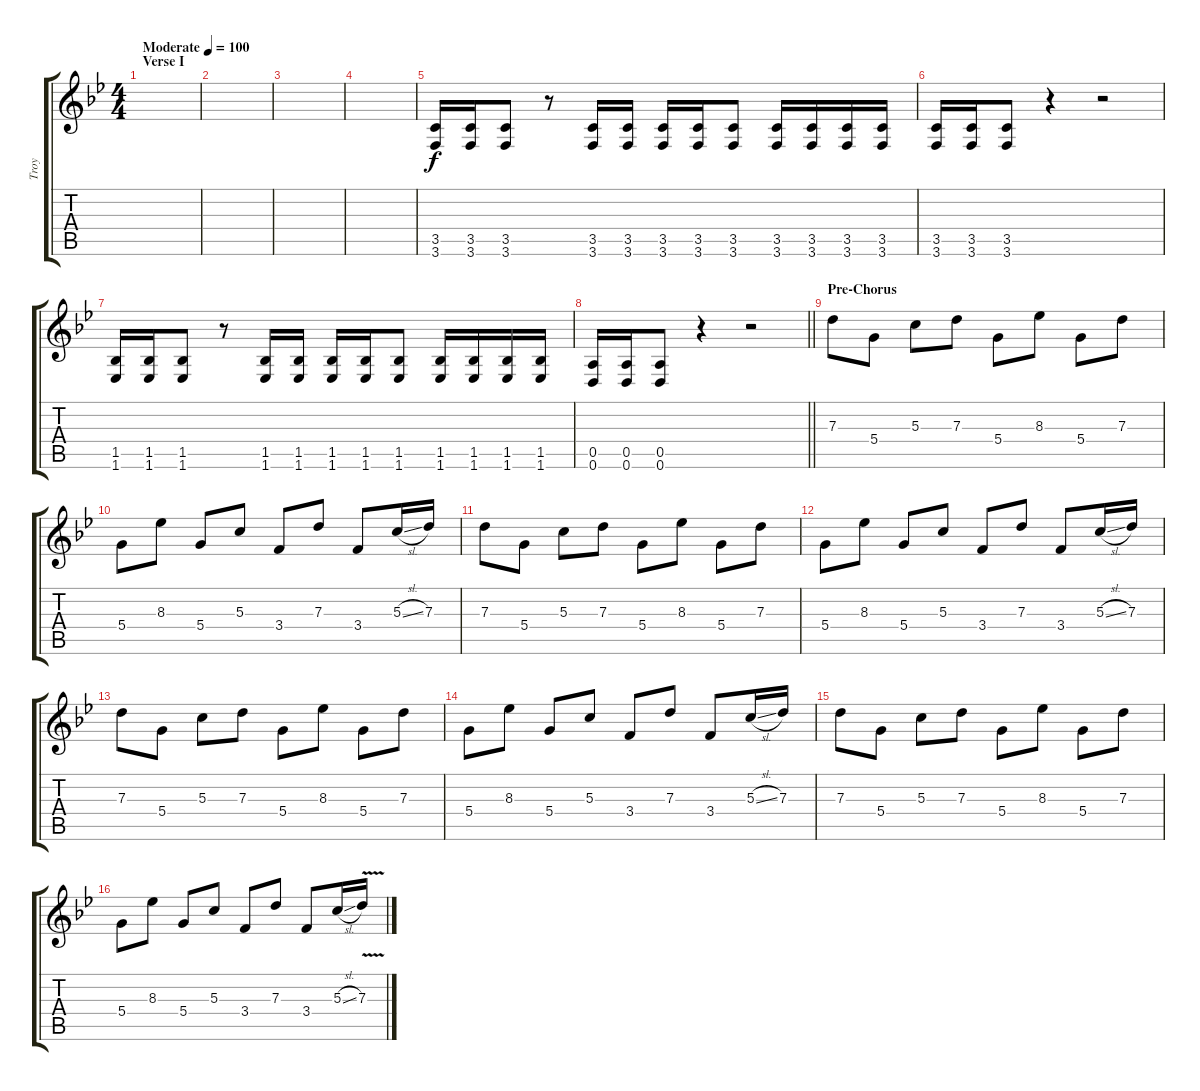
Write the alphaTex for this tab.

\track ("Troy" "Troy") {instrument overdrivenguitar}
\staff {score tabs}
\tuning (E4 B3 G3 D3 A2 D2) {hide}
\ts (4 4)
\section ("" "Verse I")
\tempo (100 "Moderate")
\clef g2
\ks bb
|
|
|
|
(3.5 3.6).16{instrument distortionguitar} (3.5 3.6).16 (3.5 3.6).8 r.8 (3.5 3.6).16 (3.5 3.6).16 (3.5 3.6).16 (3.5 3.6).16 (3.5 3.6).8 (3.5 3.6).16 (3.5 3.6).16 (3.5 3.6).16 (3.5 3.6).16 |
(3.5 3.6).16 (3.5 3.6).16 (3.5 3.6).8 r.4 r.2 |
(1.5 1.6).16 (1.5 1.6).16 (1.5 1.6).8 r.8 (1.5 1.6).16 (1.5 1.6).16 (1.5 1.6).16 (1.5 1.6).16 (1.5 1.6).8 (1.5 1.6).16 (1.5 1.6).16 (1.5 1.6).16 (1.5 1.6).16 |
\barLineRight lightlight
(0.5 0.6).16 (0.5 0.6).16 (0.5 0.6).8 r.4 r.2 |
\section ("" "Pre-Chorus")
7.3.8{instrument overdrivenguitar} 5.4.8 5.3.8 7.3.8 5.4.8 8.3.8 5.4.8 7.3.8 |
5.4.8 8.3.8 5.4.8 5.3.8 3.4.8 7.3.8 3.4.8 5.3{sl}.16 7.3.16 |
7.3.8 5.4.8 5.3.8 7.3.8 5.4.8 8.3.8 5.4.8 7.3.8 |
5.4.8 8.3.8 5.4.8 5.3.8 3.4.8 7.3.8 3.4.8 5.3{sl}.16 7.3.16 |
7.3.8 5.4.8 5.3.8 7.3.8 5.4.8 8.3.8 5.4.8 7.3.8 |
5.4.8 8.3.8 5.4.8 5.3.8 3.4.8 7.3.8 3.4.8 5.3{sl}.16 7.3.16 |
7.3.8 5.4.8 5.3.8 7.3.8 5.4.8 8.3.8 5.4.8 7.3.8 |
5.4.8 8.3.8 5.4.8 5.3.8 3.4.8 7.3.8 3.4.8 5.3{sl}.16 7.3{v}.16
